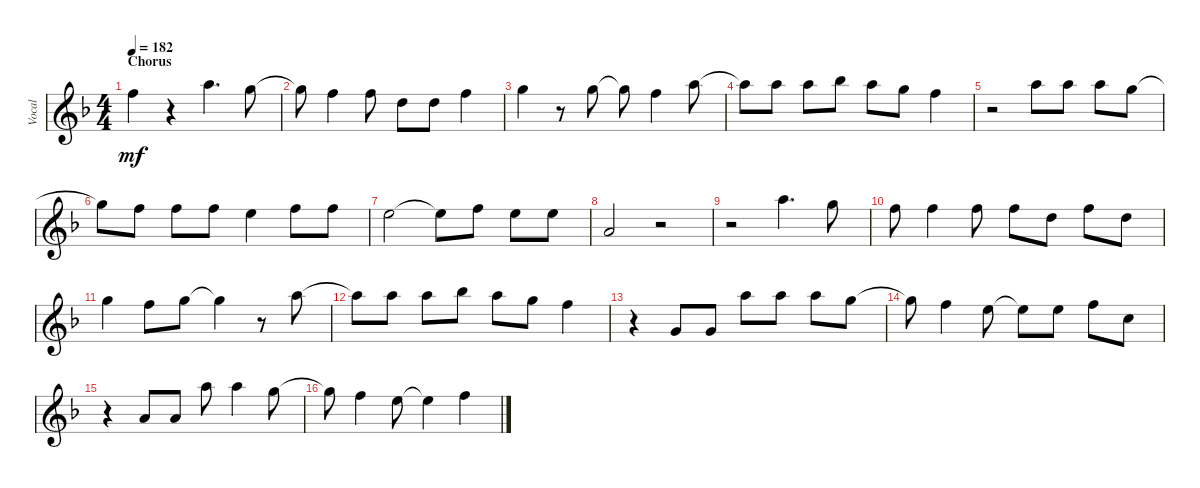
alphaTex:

\track ("Vocal" "Vocal") {instrument sopranosax}
\staff {score}
\tuning (E4 B3 G3 D3 A2 E2 B1) {hide}
\ts (4 4)
\section ("" "Chorus")
\tempo 182
\clef g2
\ks f
13.1.4{dy mf} r.4 17.1.4{d} 15.1.8 |
15.1{t}.8 13.1.4 13.1.8 10.1.8 10.1.8 13.1.4 |
15.1.4 r.8 15.1.8 15.1{t}.8 13.1.4 17.1.8 |
17.1{t}.8 17.1.8 17.1.8 18.1.8 17.1.8 15.1.8 13.1.4 |
r.2 17.1.8 17.1.8 17.1.8 15.1.8 |
15.1{t}.8 13.1.8 13.1.8 13.1.8 12.1.4 13.1.8 13.1.8 |
12.1.2 12.1{t}.8 13.1.8 12.1.8 12.1.8 |
5.1.2 r.2 |
r.2 17.1.4{d} 15.1.8 |
13.1.8 13.1.4 13.1.8 13.1.8 10.1.8 13.1.8 10.1.8 |
15.1.4 13.1.8 15.1.8 15.1{t}.4 r.8 17.1.8 |
17.1{t}.8 17.1.8 17.1.8 18.1.8 17.1.8 15.1.8 13.1.4 |
r.4 3.1.8 3.1.8 17.1.8 17.1.8 17.1.8 15.1.8 |
15.1{t}.8 13.1.4 12.1.8 12.1{t}.8 12.1.8 13.1.8 8.1.8 |
r.4 5.1.8 5.1.8 17.1.8 17.1.4 15.1.8 |
15.1{t}.8 13.1.4 12.1.8 12.1{t}.4 13.1.4
